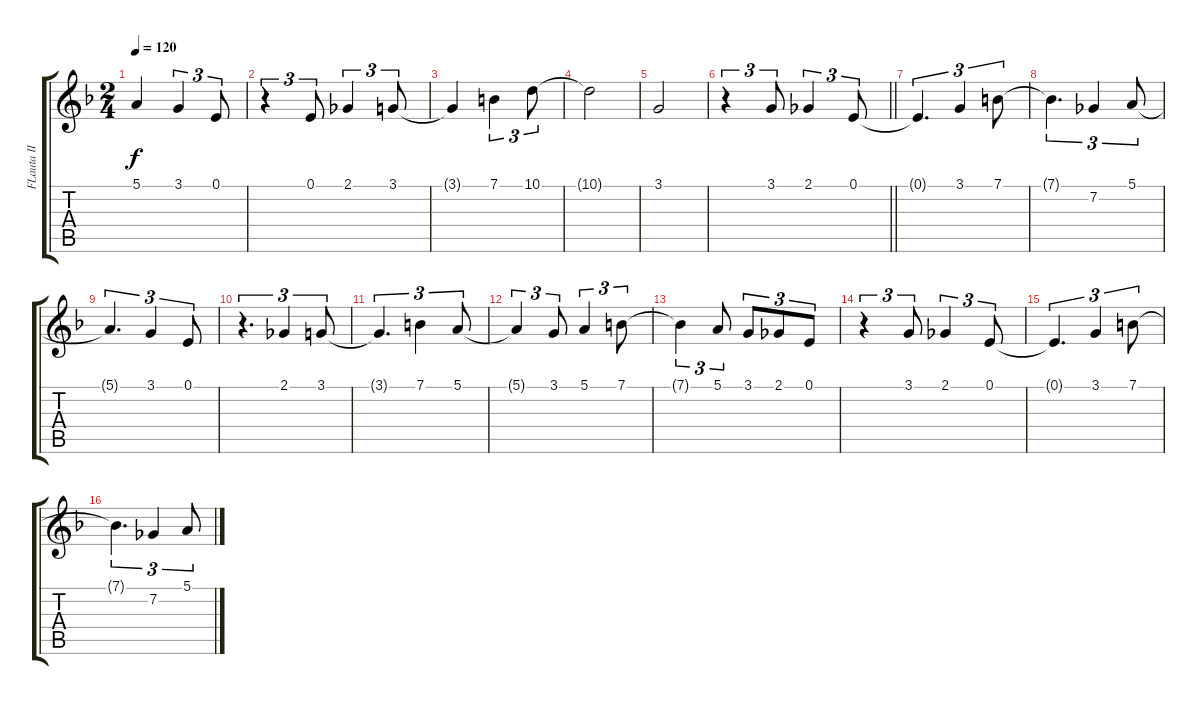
\track ("FLauta II" "FLauta II") {instrument flute}
\staff {score tabs}
\tuning (E4 B3 G3 D3 A2 E2) {hide}
\ts (2 4)
\tempo 120
\clef g2
\ks dminor
5.1{t}.4{dy f} 3.1.4{tu (3 2)} 0.1.8{tu (3 2)} |
r.4{tu (3 2)} 0.1.8{tu (3 2)} 2.1.4{tu (3 2)} 3.1.8{tu (3 2)} |
3.1{t}.4 7.1.4{tu (3 2)} 10.1.8{tu (3 2)} |
10.1{t}.2 |
3.1.2 |
\barLineRight lightlight
r.4{tu (3 2) volume 10 instrument flute} 3.1.8{tu (3 2)} 2.1.4{tu (3 2)} 0.1.8{tu (3 2)} |
0.1{t}.4{d tu (3 2)} 3.1.4{tu (3 2)} 7.1.8{tu (3 2)} |
7.1{t}.4{d tu (3 2)} 7.2.4{tu (3 2)} 5.1.8{tu (3 2)} |
5.1{t}.4{d tu (3 2)} 3.1.4{tu (3 2)} 0.1.8{tu (3 2)} |
r.4{d tu (3 2)} 2.1.4{tu (3 2)} 3.1.8{tu (3 2)} |
3.1{t}.4{d tu (3 2)} 7.1.4{tu (3 2)} 5.1.8{tu (3 2)} |
5.1{t}.4{tu (3 2)} 3.1.8{tu (3 2)} 5.1.4{tu (3 2)} 7.1.8{tu (3 2)} |
7.1{t}.4{tu (3 2)} 5.1.8{tu (3 2)} 3.1.8{tu (3 2)} 2.1.8{tu (3 2)} 0.1.8{tu (3 2)} |
r.4{tu (3 2)} 3.1.8{tu (3 2)} 2.1.4{tu (3 2)} 0.1.8{tu (3 2)} |
0.1{t}.4{d tu (3 2)} 3.1.4{tu (3 2)} 7.1.8{tu (3 2)} |
7.1{t}.4{d tu (3 2)} 7.2.4{tu (3 2)} 5.1.8{tu (3 2)}
